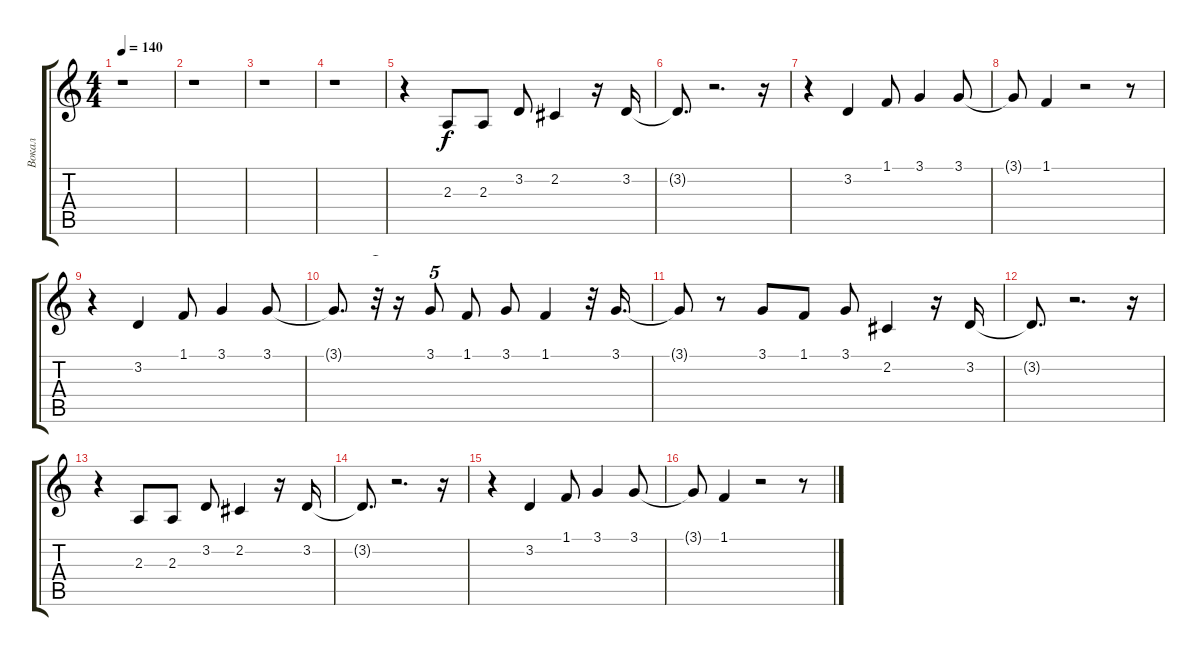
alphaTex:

\track ("Вокал" "Вокал") {instrument fx5brightness}
\staff {score tabs}
\tuning (E4 B3 G3 D3 A2 E2) {hide}
\ts (4 4)
\tempo 140
\clef g2
\ks c
r.1{dy f} |
r.1 |
r.1 |
r.1 |
r.4 2.3.8 2.3.8 3.2.8 2.2.4 r.16 3.2.16 |
3.2{t}.8{d} r.2{d} r.16 |
r.4 3.2.4 1.1.8 3.1.4 3.1.8 |
3.1{t}.8 1.1.4 r.2 r.8 |
r.4 3.2.4 1.1.8 3.1.4 3.1.8 |
3.1{t}.8{d} r.32{tu (5 4)} r.16 3.1.8{tu (5 4)} 1.1.8 3.1.8 1.1.4 r.32 3.1.16{d} |
3.1{t}.8 r.8 3.1.8 1.1.8 3.1.8 2.2.4 r.16 3.2.16 |
3.2{t}.8{d} r.2{d} r.16 |
r.4 2.3.8 2.3.8 3.2.8 2.2.4 r.16 3.2.16 |
3.2{t}.8{d} r.2{d} r.16 |
r.4 3.2.4 1.1.8 3.1.4 3.1.8 |
3.1{t}.8 1.1.4 r.2 r.8
